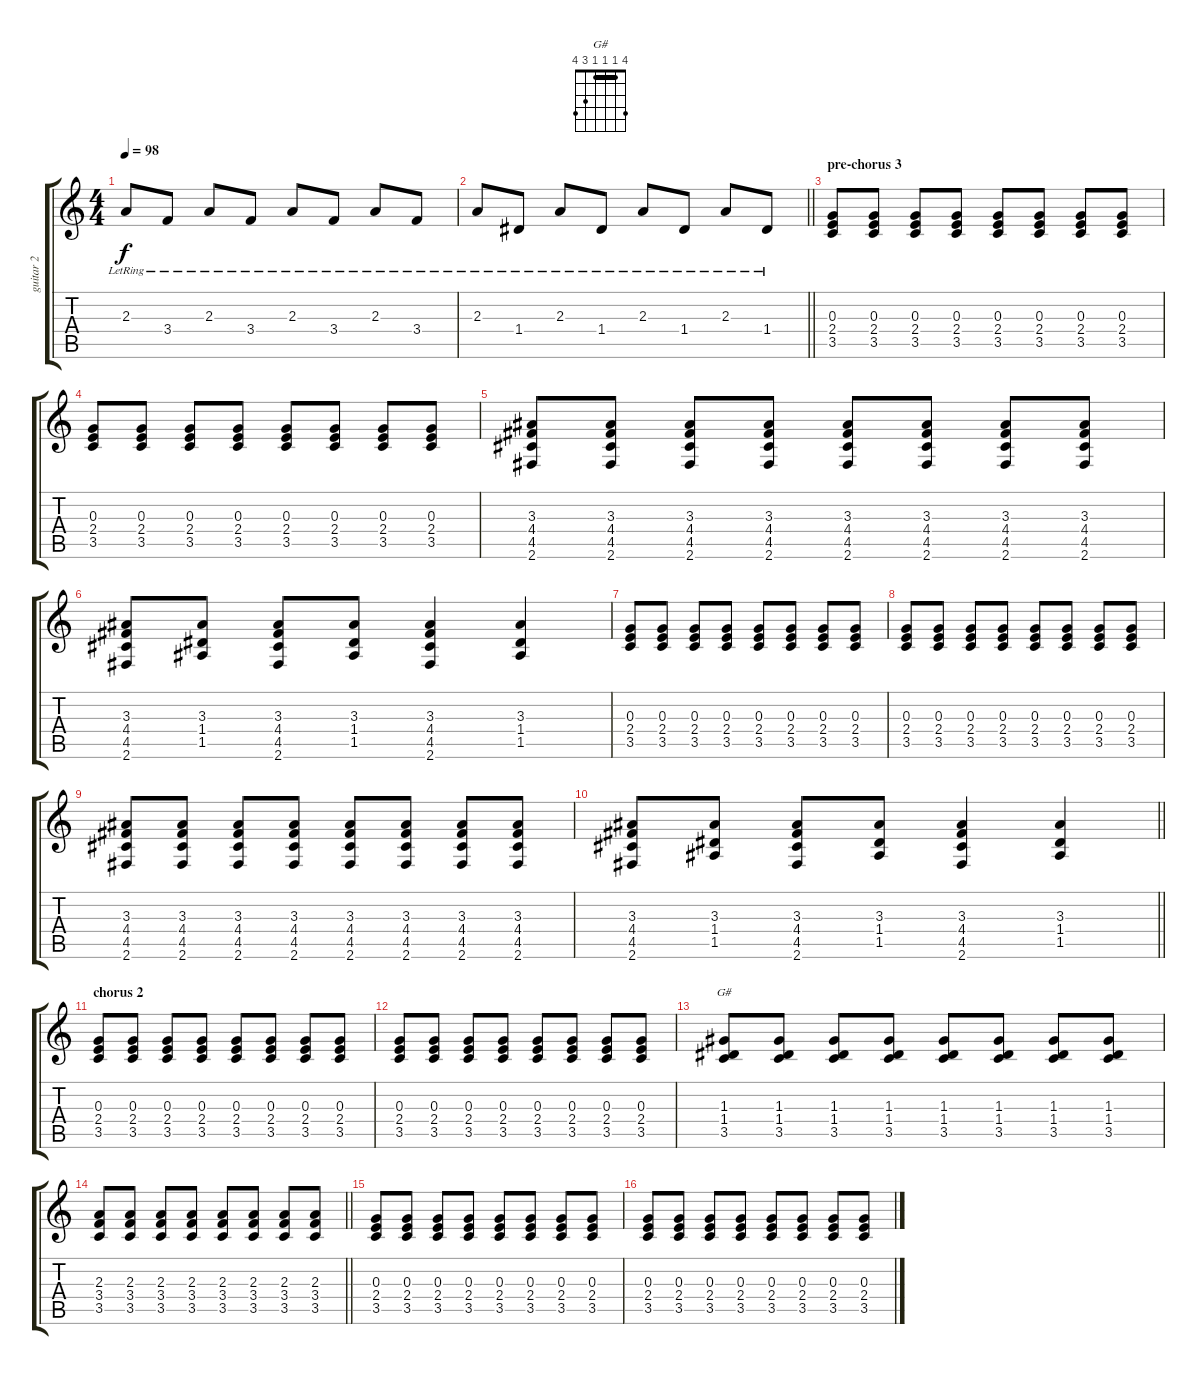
\track ("guitar 2" "guitar 2") {instrument electricguitarjazz}
\staff {score tabs}
\tuning (E4 B3 G3 D3 A2 E2) {hide}
\chord ("G#" 4 1 1 1 3 4) {barre 1}
\ts (4 4)
\tempo 98
\clef g2
\ks c
2.3{lr}.8{dy f} 3.4{lr}.8 2.3{lr}.8 3.4{lr}.8 2.3{lr}.8 3.4{lr}.8 2.3{lr}.8 3.4{lr}.8 |
\barLineRight lightlight
2.3{lr}.8 1.4{lr}.8 2.3{lr}.8 1.4{lr}.8 2.3{lr}.8 1.4{lr}.8 2.3{lr}.8 1.4{lr}.8 |
\section ("" "pre-chorus 3")
(0.3 2.4 3.5).8{volume 6 instrument overdrivenguitar} (0.3 2.4 3.5).8 (0.3 2.4 3.5).8 (0.3 2.4 3.5).8 (0.3 2.4 3.5).8 (0.3 2.4 3.5).8 (0.3 2.4 3.5).8 (0.3 2.4 3.5).8 |
(0.3 2.4 3.5).8 (0.3 2.4 3.5).8 (0.3 2.4 3.5).8 (0.3 2.4 3.5).8 (0.3 2.4 3.5).8 (0.3 2.4 3.5).8 (0.3 2.4 3.5).8 (0.3 2.4 3.5).8 |
(3.3 4.4 4.5 2.6).8 (3.3 4.4 4.5 2.6).8 (3.3 4.4 4.5 2.6).8 (3.3 4.4 4.5 2.6).8 (3.3 4.4 4.5 2.6).8 (3.3 4.4 4.5 2.6).8 (3.3 4.4 4.5 2.6).8 (3.3 4.4 4.5 2.6).8 |
(3.3 4.4 4.5 2.6).8 (3.3 1.4 1.5).8 (3.3 4.4 4.5 2.6).8 (3.3 1.4 1.5).8 (3.3 4.4 4.5 2.6).4 (3.3 1.4 1.5).4 |
(0.3 2.4 3.5).8 (0.3 2.4 3.5).8 (0.3 2.4 3.5).8 (0.3 2.4 3.5).8 (0.3 2.4 3.5).8 (0.3 2.4 3.5).8 (0.3 2.4 3.5).8 (0.3 2.4 3.5).8 |
(0.3 2.4 3.5).8 (0.3 2.4 3.5).8 (0.3 2.4 3.5).8 (0.3 2.4 3.5).8 (0.3 2.4 3.5).8 (0.3 2.4 3.5).8 (0.3 2.4 3.5).8 (0.3 2.4 3.5).8 |
(3.3 4.4 4.5 2.6).8 (3.3 4.4 4.5 2.6).8 (3.3 4.4 4.5 2.6).8 (3.3 4.4 4.5 2.6).8 (3.3 4.4 4.5 2.6).8 (3.3 4.4 4.5 2.6).8 (3.3 4.4 4.5 2.6).8 (3.3 4.4 4.5 2.6).8 |
\barLineRight lightlight
(3.3 4.4 4.5 2.6).8 (3.3 1.4 1.5).8 (3.3 4.4 4.5 2.6).8 (3.3 1.4 1.5).8 (3.3 4.4 4.5 2.6).4 (3.3 1.4 1.5).4 |
\section ("" "chorus 2")
(0.3 2.4 3.5).8 (0.3 2.4 3.5).8 (0.3 2.4 3.5).8 (0.3 2.4 3.5).8 (0.3 2.4 3.5).8 (0.3 2.4 3.5).8 (0.3 2.4 3.5).8 (0.3 2.4 3.5).8 |
(0.3 2.4 3.5).8 (0.3 2.4 3.5).8 (0.3 2.4 3.5).8 (0.3 2.4 3.5).8 (0.3 2.4 3.5).8 (0.3 2.4 3.5).8 (0.3 2.4 3.5).8 (0.3 2.4 3.5).8 |
(1.3 1.4 3.5).8{ch "G#"} (1.3 1.4 3.5).8 (1.3 1.4 3.5).8 (1.3 1.4 3.5).8 (1.3 1.4 3.5).8 (1.3 1.4 3.5).8 (1.3 1.4 3.5).8 (1.3 1.4 3.5).8 |
\barLineRight lightlight
(2.3 3.4 3.5).8 (2.3 3.4 3.5).8 (2.3 3.4 3.5).8 (2.3 3.4 3.5).8 (2.3 3.4 3.5).8 (2.3 3.4 3.5).8 (2.3 3.4 3.5).8 (2.3 3.4 3.5).8 |
(0.3 2.4 3.5).8 (0.3 2.4 3.5).8 (0.3 2.4 3.5).8 (0.3 2.4 3.5).8 (0.3 2.4 3.5).8 (0.3 2.4 3.5).8 (0.3 2.4 3.5).8 (0.3 2.4 3.5).8 |
(0.3 2.4 3.5).8 (0.3 2.4 3.5).8 (0.3 2.4 3.5).8 (0.3 2.4 3.5).8 (0.3 2.4 3.5).8 (0.3 2.4 3.5).8 (0.3 2.4 3.5).8 (0.3 2.4 3.5).8
